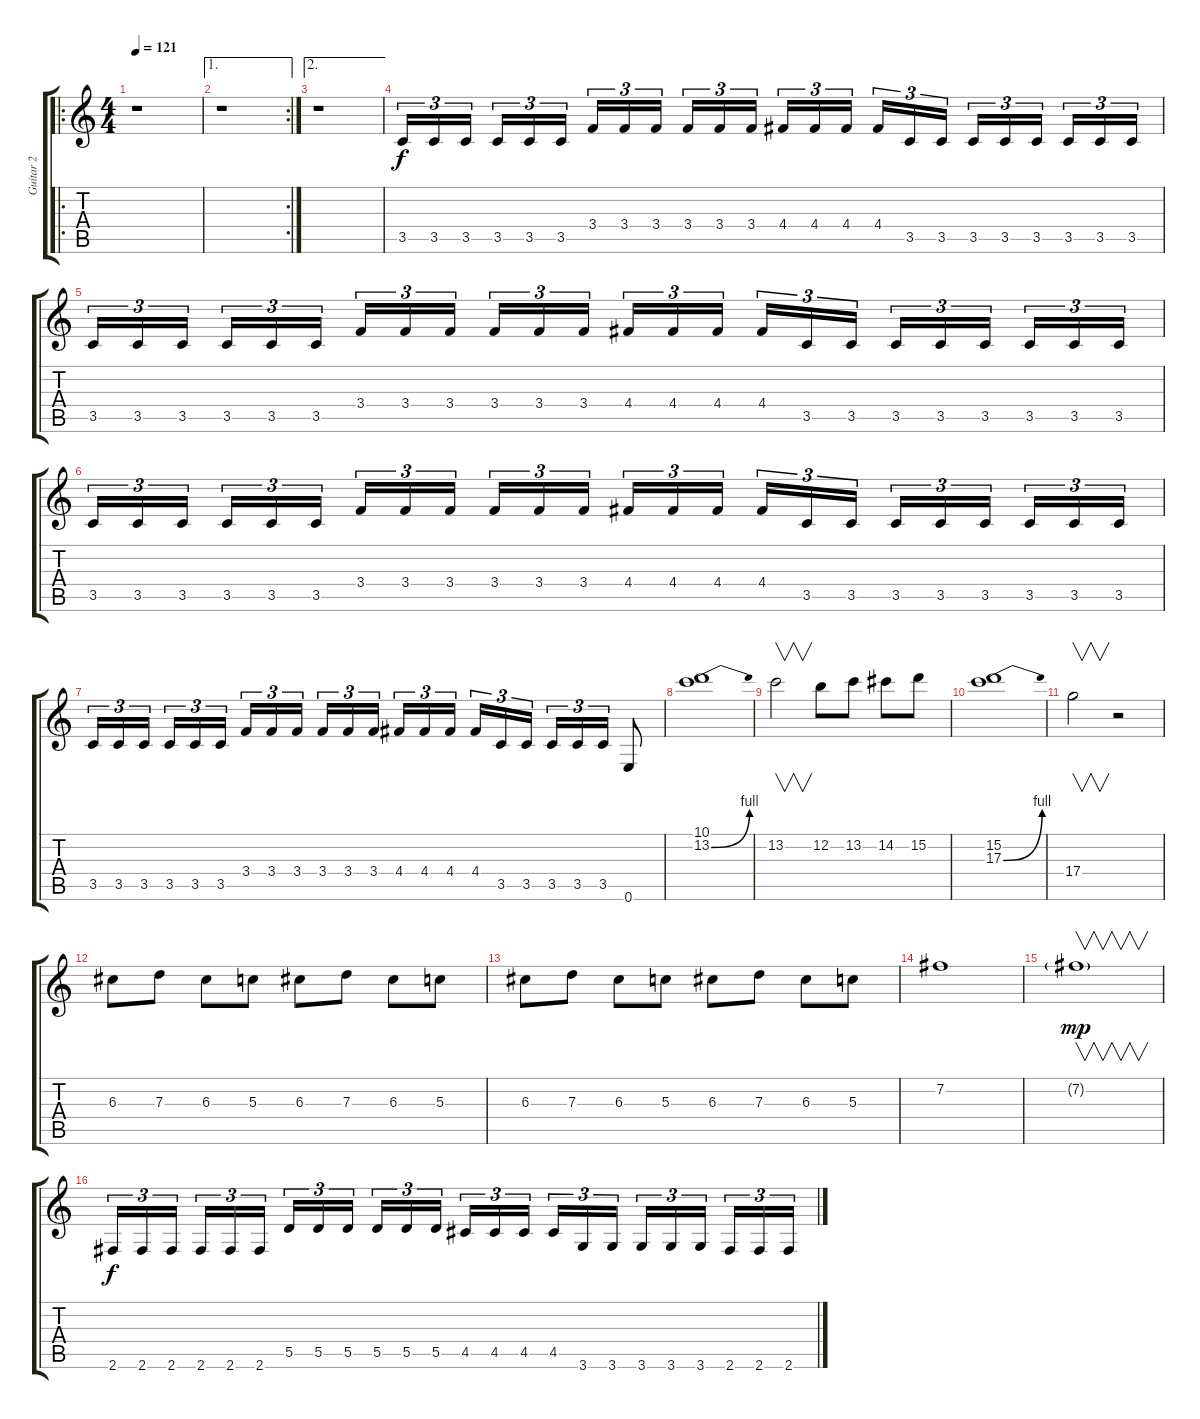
\track ("Guitar 2" "Guitar 2") {instrument distortionguitar}
\staff {score tabs}
\tuning (E4 B3 G3 D3 A2 E2) {hide}
\ro
\ts (4 4)
\tempo 121
\clef g2
\ks c
r.1{dy f instrument distortionguitar} |
\ae 1
\rc 2
r.1 |
\ae 2
r.1 |
3.5.16{tu (3 2)} 3.5.16{tu (3 2)} 3.5.16{tu (3 2)} 3.5.16{tu (3 2)} 3.5.16{tu (3 2)} 3.5.16{tu (3 2)} 3.4.16{tu (3 2)} 3.4.16{tu (3 2)} 3.4.16{tu (3 2)} 3.4.16{tu (3 2)} 3.4.16{tu (3 2)} 3.4.16{tu (3 2)} 4.4.16{tu (3 2)} 4.4.16{tu (3 2)} 4.4.16{tu (3 2)} 4.4.16{tu (3 2)} 3.5.16{tu (3 2)} 3.5.16{tu (3 2)} 3.5.16{tu (3 2)} 3.5.16{tu (3 2)} 3.5.16{tu (3 2)} 3.5.16{tu (3 2)} 3.5.16{tu (3 2)} 3.5.16{tu (3 2)} |
3.5.16{tu (3 2)} 3.5.16{tu (3 2)} 3.5.16{tu (3 2)} 3.5.16{tu (3 2)} 3.5.16{tu (3 2)} 3.5.16{tu (3 2)} 3.4.16{tu (3 2)} 3.4.16{tu (3 2)} 3.4.16{tu (3 2)} 3.4.16{tu (3 2)} 3.4.16{tu (3 2)} 3.4.16{tu (3 2)} 4.4.16{tu (3 2)} 4.4.16{tu (3 2)} 4.4.16{tu (3 2)} 4.4.16{tu (3 2)} 3.5.16{tu (3 2)} 3.5.16{tu (3 2)} 3.5.16{tu (3 2)} 3.5.16{tu (3 2)} 3.5.16{tu (3 2)} 3.5.16{tu (3 2)} 3.5.16{tu (3 2)} 3.5.16{tu (3 2)} |
3.5.16{tu (3 2)} 3.5.16{tu (3 2)} 3.5.16{tu (3 2)} 3.5.16{tu (3 2)} 3.5.16{tu (3 2)} 3.5.16{tu (3 2)} 3.4.16{tu (3 2)} 3.4.16{tu (3 2)} 3.4.16{tu (3 2)} 3.4.16{tu (3 2)} 3.4.16{tu (3 2)} 3.4.16{tu (3 2)} 4.4.16{tu (3 2)} 4.4.16{tu (3 2)} 4.4.16{tu (3 2)} 4.4.16{tu (3 2)} 3.5.16{tu (3 2)} 3.5.16{tu (3 2)} 3.5.16{tu (3 2)} 3.5.16{tu (3 2)} 3.5.16{tu (3 2)} 3.5.16{tu (3 2)} 3.5.16{tu (3 2)} 3.5.16{tu (3 2)} |
3.5.16{tu (3 2)} 3.5.16{tu (3 2)} 3.5.16{tu (3 2)} 3.5.16{tu (3 2)} 3.5.16{tu (3 2)} 3.5.16{tu (3 2)} 3.4.16{tu (3 2)} 3.4.16{tu (3 2)} 3.4.16{tu (3 2)} 3.4.16{tu (3 2)} 3.4.16{tu (3 2)} 3.4.16{tu (3 2)} 4.4.16{tu (3 2)} 4.4.16{tu (3 2)} 4.4.16{tu (3 2)} 4.4.16{tu (3 2)} 3.5.16{tu (3 2)} 3.5.16{tu (3 2)} 3.5.16{tu (3 2)} 3.5.16{tu (3 2)} 3.5.16{tu (3 2)} 0.6.8 |
(10.1 13.2{be (bend 0 0 60 4)}).1 |
13.2.2{v} 12.2.8 13.2.8 14.2.8 15.2.8 |
(15.2 17.3{be (bend 0 0 60 4)}).1 |
17.4.2{v} r.2 |
6.3.8 7.3.8 6.3.8 5.3.8 6.3.8 7.3.8 6.3.8 5.3.8 |
6.3.8 7.3.8 6.3.8 5.3.8 6.3.8 7.3.8 6.3.8 5.3.8 |
7.2.1 |
7.2{g}.1{v dy mp} |
2.6.16{tu (3 2) dy f} 2.6.16{tu (3 2)} 2.6.16{tu (3 2)} 2.6.16{tu (3 2)} 2.6.16{tu (3 2)} 2.6.16{tu (3 2)} 5.5.16{tu (3 2)} 5.5.16{tu (3 2)} 5.5.16{tu (3 2)} 5.5.16{tu (3 2)} 5.5.16{tu (3 2)} 5.5.16{tu (3 2)} 4.5.16{tu (3 2)} 4.5.16{tu (3 2)} 4.5.16{tu (3 2)} 4.5.16{tu (3 2)} 3.6.16{tu (3 2)} 3.6.16{tu (3 2)} 3.6.16{tu (3 2)} 3.6.16{tu (3 2)} 3.6.16{tu (3 2)} 2.6.16{tu (3 2)} 2.6.16{tu (3 2)} 2.6.16{tu (3 2)}
